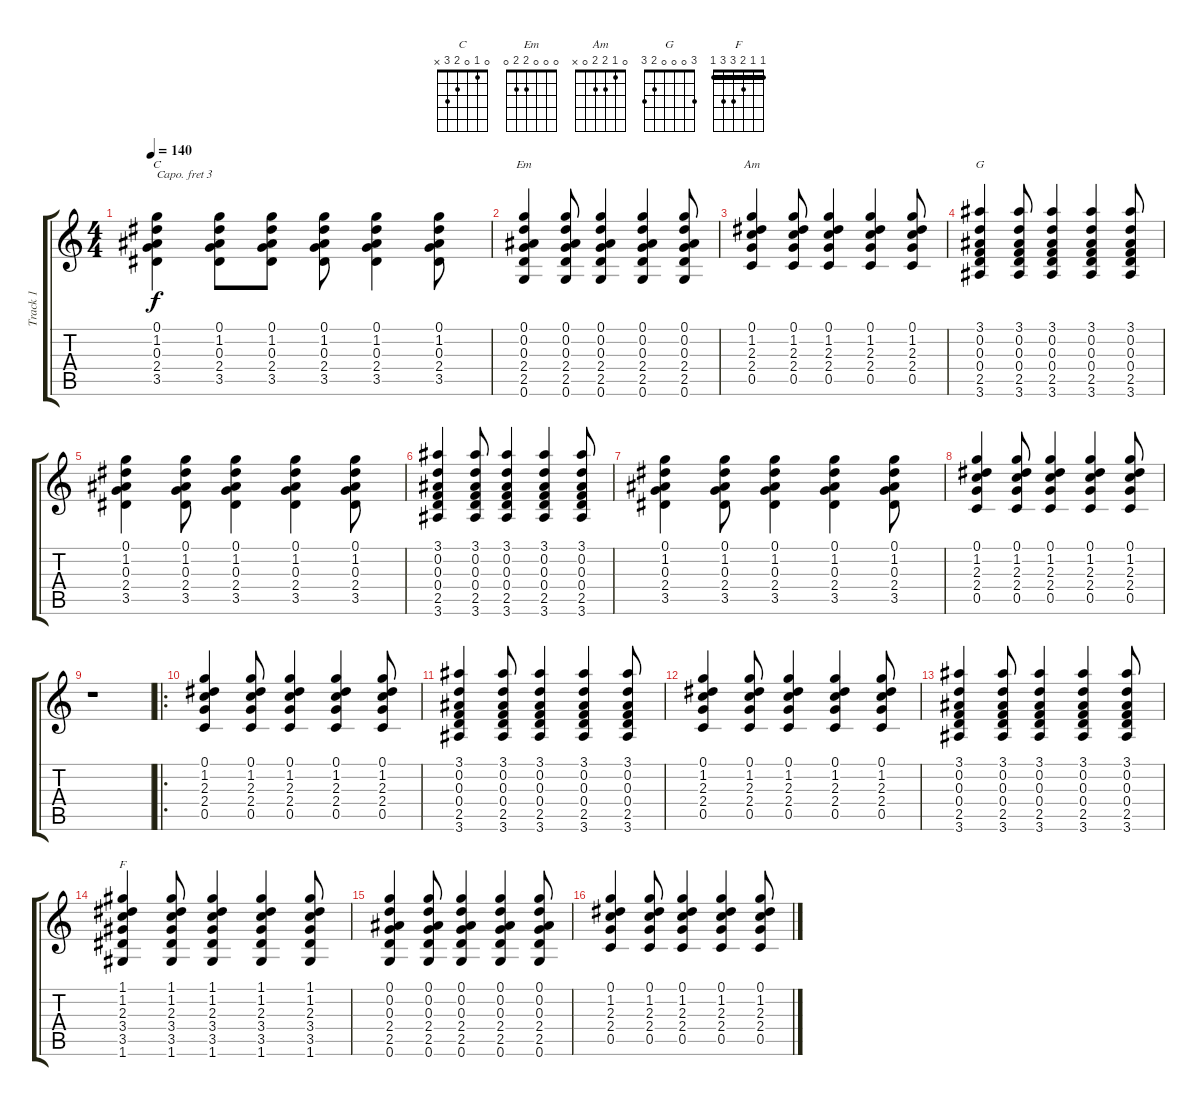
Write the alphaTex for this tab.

\track ("Track 1" "Track 1") {instrument acousticguitarsteel}
\staff {score tabs}
\capo 3
\tuning (E4 B3 G3 D3 A2 E2) {hide}
\chord ("C" 0 1 0 2 3 x)
\chord ("Em" 0 0 0 2 2 0)
\chord ("Am" 0 1 2 2 0 x)
\chord ("G" 3 0 0 0 2 3)
\chord ("F" 1 1 2 3 3 1) {barre 1}
\ts (4 4)
\tempo 140
\clef g2
\ks c
(0.1 1.2 0.3 2.4 3.5).4{ch "C" dy f instrument acousticguitarsteel} (0.1 1.2 0.3 2.4 3.5).8 (0.1 1.2 0.3 2.4 3.5).8 (0.1 1.2 0.3 2.4 3.5).8 (0.1 1.2 0.3 2.4 3.5).4 (0.1 1.2 0.3 2.4 3.5).8 |
(0.1 0.2 0.3 2.4 2.5 0.6).4{ch "Em"} (0.1 0.2 0.3 2.4 2.5 0.6).8 (0.1 0.2 0.3 2.4 2.5 0.6).4 (0.1 0.2 0.3 2.4 2.5 0.6).4 (0.1 0.2 0.3 2.4 2.5 0.6).8 |
(0.1 1.2 2.3 2.4 0.5).4{ch "Am"} (0.1 1.2 2.3 2.4 0.5).8 (0.1 1.2 2.3 2.4 0.5).4 (0.1 1.2 2.3 2.4 0.5).4 (0.1 1.2 2.3 2.4 0.5).8 |
(3.1 0.2 0.3 0.4 2.5 3.6).4{ch "G"} (3.1 0.2 0.3 0.4 2.5 3.6).8 (3.1 0.2 0.3 0.4 2.5 3.6).4 (3.1 0.2 0.3 0.4 2.5 3.6).4 (3.1 0.2 0.3 0.4 2.5 3.6).8 |
(0.1 1.2 0.3 2.4 3.5).4 (0.1 1.2 0.3 2.4 3.5).8 (0.1 1.2 0.3 2.4 3.5).4 (0.1 1.2 0.3 2.4 3.5).4 (0.1 1.2 0.3 2.4 3.5).8 |
(3.1 0.2 0.3 0.4 2.5 3.6).4 (3.1 0.2 0.3 0.4 2.5 3.6).8 (3.1 0.2 0.3 0.4 2.5 3.6).4 (3.1 0.2 0.3 0.4 2.5 3.6).4 (3.1 0.2 0.3 0.4 2.5 3.6).8 |
(0.1 1.2 0.3 2.4 3.5).4 (0.1 1.2 0.3 2.4 3.5).8 (0.1 1.2 0.3 2.4 3.5).4 (0.1 1.2 0.3 2.4 3.5).4 (0.1 1.2 0.3 2.4 3.5).8 |
(0.1 1.2 2.3 2.4 0.5).4 (0.1 1.2 2.3 2.4 0.5).8 (0.1 1.2 2.3 2.4 0.5).4 (0.1 1.2 2.3 2.4 0.5).4 (0.1 1.2 2.3 2.4 0.5).8 |
r.1 |
\ro
(0.1 1.2 2.3 2.4 0.5).4 (0.1 1.2 2.3 2.4 0.5).8 (0.1 1.2 2.3 2.4 0.5).4 (0.1 1.2 2.3 2.4 0.5).4 (0.1 1.2 2.3 2.4 0.5).8 |
(3.1 0.2 0.3 0.4 2.5 3.6).4 (3.1 0.2 0.3 0.4 2.5 3.6).8 (3.1 0.2 0.3 0.4 2.5 3.6).4 (3.1 0.2 0.3 0.4 2.5 3.6).4 (3.1 0.2 0.3 0.4 2.5 3.6).8 |
(0.1 1.2 2.3 2.4 0.5).4 (0.1 1.2 2.3 2.4 0.5).8 (0.1 1.2 2.3 2.4 0.5).4 (0.1 1.2 2.3 2.4 0.5).4 (0.1 1.2 2.3 2.4 0.5).8 |
(3.1 0.2 0.3 0.4 2.5 3.6).4 (3.1 0.2 0.3 0.4 2.5 3.6).8 (3.1 0.2 0.3 0.4 2.5 3.6).4 (3.1 0.2 0.3 0.4 2.5 3.6).4 (3.1 0.2 0.3 0.4 2.5 3.6).8 |
(1.1 1.2 2.3 3.4 3.5 1.6).4{ch "F"} (1.1 1.2 2.3 3.4 3.5 1.6).8 (1.1 1.2 2.3 3.4 3.5 1.6).4 (1.1 1.2 2.3 3.4 3.5 1.6).4 (1.1 1.2 2.3 3.4 3.5 1.6).8 |
(0.1 0.2 0.3 2.4 2.5 0.6).4 (0.1 0.2 0.3 2.4 2.5 0.6).8 (0.1 0.2 0.3 2.4 2.5 0.6).4 (0.1 0.2 0.3 2.4 2.5 0.6).4 (0.1 0.2 0.3 2.4 2.5 0.6).8 |
(0.1 1.2 2.3 2.4 0.5).4 (0.1 1.2 2.3 2.4 0.5).8 (0.1 1.2 2.3 2.4 0.5).4 (0.1 1.2 2.3 2.4 0.5).4 (0.1 1.2 2.3 2.4 0.5).8
